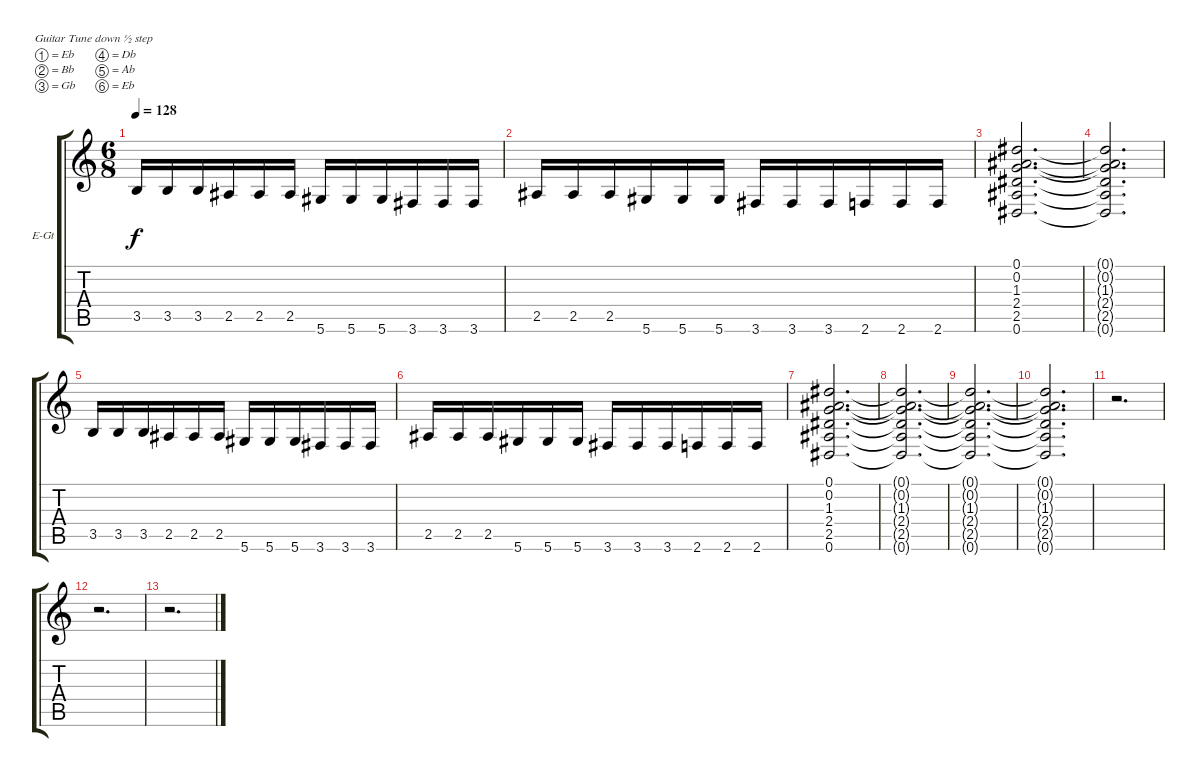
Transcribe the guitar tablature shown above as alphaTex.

\bracketExtendMode groupsimilarinstruments
\firstSystemTrackNameOrientation horizontal
\otherSystemsTrackNameOrientation horizontal
\track ("Luke Hoskin" "E-Gt") {instrument distortionguitar}
\staff {score tabs}
\tuning (Eb4 Bb3 Gb3 Db3 Ab2 Eb2)
\ts (6 8)
\tempo 128
\clef g2
\ks c
3.5.16{dy f} 3.5.16 3.5.16 2.5.16 2.5.16 2.5.16 5.6.16 5.6.16 5.6.16 3.6.16 3.6.16 3.6.16 |
2.5.16 2.5.16 2.5.16 5.6.16 5.6.16 5.6.16 3.6.16 3.6.16 3.6.16 2.6.16 2.6.16 2.6.16 |
(0.1 0.2 1.3 2.4 2.5 0.6).2{d} |
(0.1{t} 0.2{t} 1.3{t} 2.4{t} 2.5{t} 0.6{t}).2{d} |
3.5.16 3.5.16 3.5.16 2.5.16 2.5.16 2.5.16 5.6.16 5.6.16 5.6.16 3.6.16 3.6.16 3.6.16 |
2.5.16 2.5.16 2.5.16 5.6.16 5.6.16 5.6.16 3.6.16 3.6.16 3.6.16 2.6.16 2.6.16 2.6.16 |
(0.1 0.2 1.3 2.4 2.5 0.6).2{d} |
(0.1{t} 0.2{t} 1.3{t} 2.4{t} 2.5{t} 0.6{t}).2{d} |
(0.1{t} 0.2{t} 1.3{t} 2.4{t} 2.5{t} 0.6{t}).2{d} |
(0.1{t} 0.2{t} 1.3{t} 2.4{t} 2.5{t} 0.6{t}).2{d} |
r.2{d} |
r.2{d} |
r.2{d}
